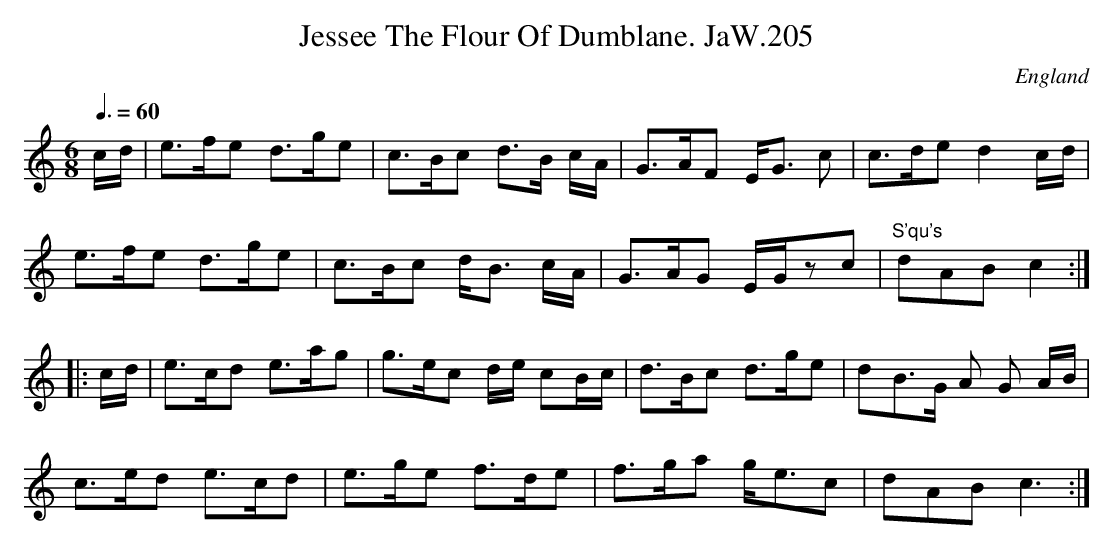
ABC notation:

X:1
T:Jessee The Flour Of Dumblane. JaW.205
M:6/8
L:1/8
Q:3/8=60
O:England
K:C major
c/d/|e>fe d>ge|c>Bc d>B c/A/|G>AF E<G c|c>de d2c/d/|!
e>fe d>ge|c>Bc d<B c/A/|G>AG E/G/zc|"S'qu's"dAB c2:|!
|:c/d/|e>cd e>ag|g>ec d/e/ cB/c/|d>Bc d>ge|dB>G A G A/B/|!
c>ed e>cd|e>ge f>de|f>ga g<ec|dAB c3:|
